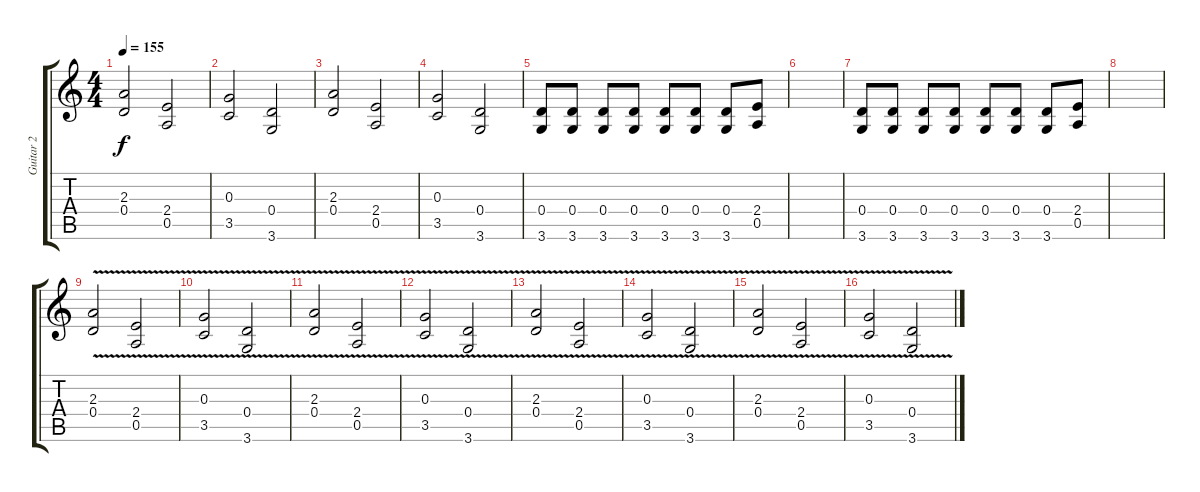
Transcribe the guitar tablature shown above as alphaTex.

\track ("Guitar 2" "Guitar 2") {instrument distortionguitar}
\staff {score tabs}
\tuning (E4 B3 G3 D3 A2 E2) {hide}
\ts (4 4)
\tempo 155
\clef g2
\ks c
(2.3 0.4).2{dy f} (2.4 0.5).2 |
(0.3 3.5).2 (0.4 3.6).2 |
(2.3 0.4).2 (2.4 0.5).2 |
(0.3 3.5).2 (0.4 3.6).2 |
(0.4 3.6).8 (0.4 3.6).8 (0.4 3.6).8 (0.4 3.6).8 (0.4 3.6).8 (0.4 3.6).8 (0.4 3.6).8 (2.4 0.5).8 |
|
(0.4 3.6).8 (0.4 3.6).8 (0.4 3.6).8 (0.4 3.6).8 (0.4 3.6).8 (0.4 3.6).8 (0.4 3.6).8 (2.4 0.5).8 |
|
(2.3 0.4{v}).2 (2.4 0.5{v}).2 |
(0.3 3.5{v}).2 (0.4 3.6{v}).2 |
(2.3 0.4{v}).2 (2.4 0.5{v}).2 |
(0.3 3.5{v}).2 (0.4 3.6{v}).2 |
(2.3 0.4{v}).2 (2.4 0.5{v}).2 |
(0.3 3.5{v}).2 (0.4 3.6{v}).2 |
(2.3 0.4{v}).2 (2.4 0.5{v}).2 |
(0.3 3.5{v}).2 (0.4 3.6{v}).2
